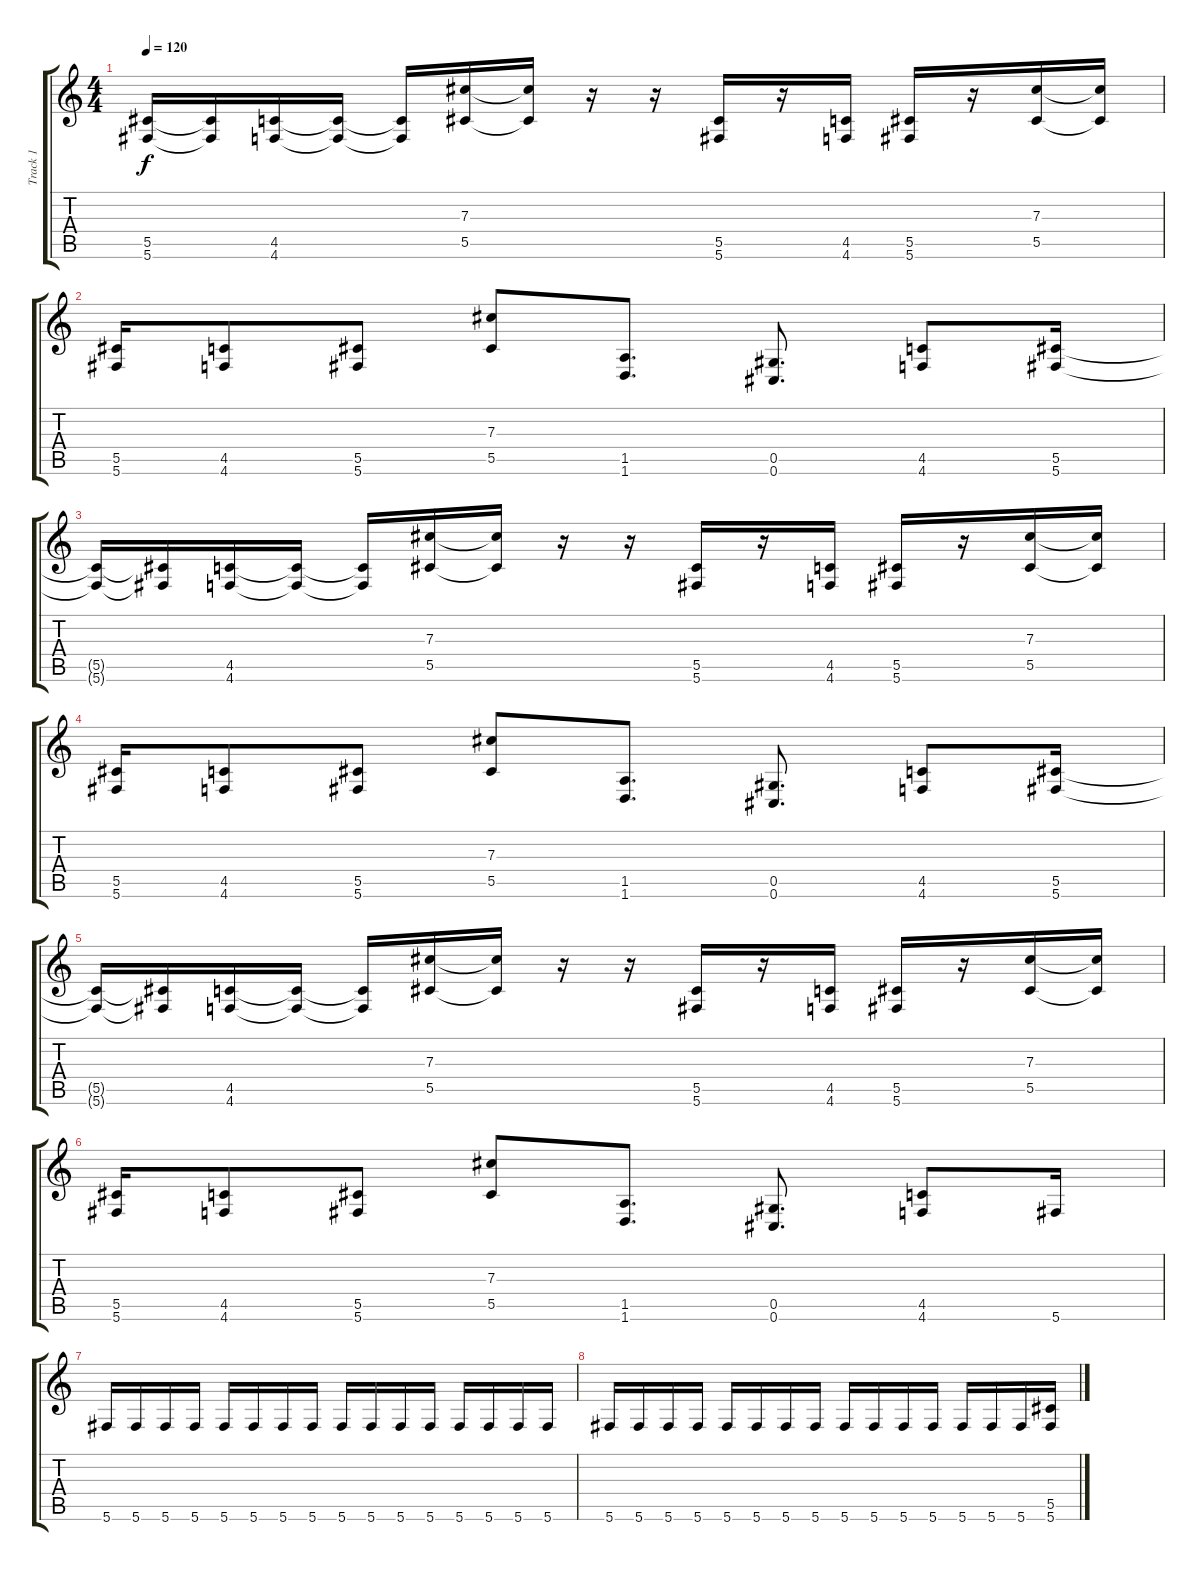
\track ("Track 1" "Track 1") {instrument distortionguitar}
\staff {score tabs}
\tuning (Eb4 Bb3 Gb3 Db3 Ab2 Db2) {hide}
\ts (4 4)
\tempo 120
\clef g2
\ks c
(5.5{t} 5.6{t}).16{dy f} (5.5{t} 5.6{t}).16 (4.5 4.6).16 (4.5{t} 4.6{t}).16 (4.5{t} 4.6{t}).16 (7.3 5.5).16 (7.3{t} 5.5{t}).16 r.16 r.16 (5.5 5.6).16 r.16 (4.5 4.6).16 (5.5 5.6).16 r.16 (7.3 5.5).16 (7.3{t} 5.5{t}).16 |
(5.5 5.6).16 (4.5 4.6).8 (5.5 5.6).8 (7.3 5.5).8 (1.5 1.6).8{d} (0.5 0.6).8{d} (4.5 4.6).8 (5.5 5.6).16 |
(5.5{t} 5.6{t}).16 (5.5{t} 5.6{t}).16 (4.5 4.6).16 (4.5{t} 4.6{t}).16 (4.5{t} 4.6{t}).16 (7.3 5.5).16 (7.3{t} 5.5{t}).16 r.16 r.16 (5.5 5.6).16 r.16 (4.5 4.6).16 (5.5 5.6).16 r.16 (7.3 5.5).16 (7.3{t} 5.5{t}).16 |
(5.5 5.6).16 (4.5 4.6).8 (5.5 5.6).8 (7.3 5.5).8 (1.5 1.6).8{d} (0.5 0.6).8{d} (4.5 4.6).8 (5.5 5.6).16 |
(5.5{t} 5.6{t}).16 (5.5{t} 5.6{t}).16 (4.5 4.6).16 (4.5{t} 4.6{t}).16 (4.5{t} 4.6{t}).16 (7.3 5.5).16 (7.3{t} 5.5{t}).16 r.16 r.16 (5.5 5.6).16 r.16 (4.5 4.6).16 (5.5 5.6).16 r.16 (7.3 5.5).16 (7.3{t} 5.5{t}).16 |
(5.5 5.6).16 (4.5 4.6).8 (5.5 5.6).8 (7.3 5.5).8 (1.5 1.6).8{d} (0.5 0.6).8{d} (4.5 4.6).8 5.6.16 |
5.6.16 5.6.16 5.6.16 5.6.16 5.6.16 5.6.16 5.6.16 5.6.16 5.6.16 5.6.16 5.6.16 5.6.16 5.6.16 5.6.16 5.6.16 5.6.16 |
5.6.16 5.6.16 5.6.16 5.6.16 5.6.16 5.6.16 5.6.16 5.6.16 5.6.16 5.6.16 5.6.16 5.6.16 5.6.16 5.6.16 5.6.16 (5.5 5.6).16
